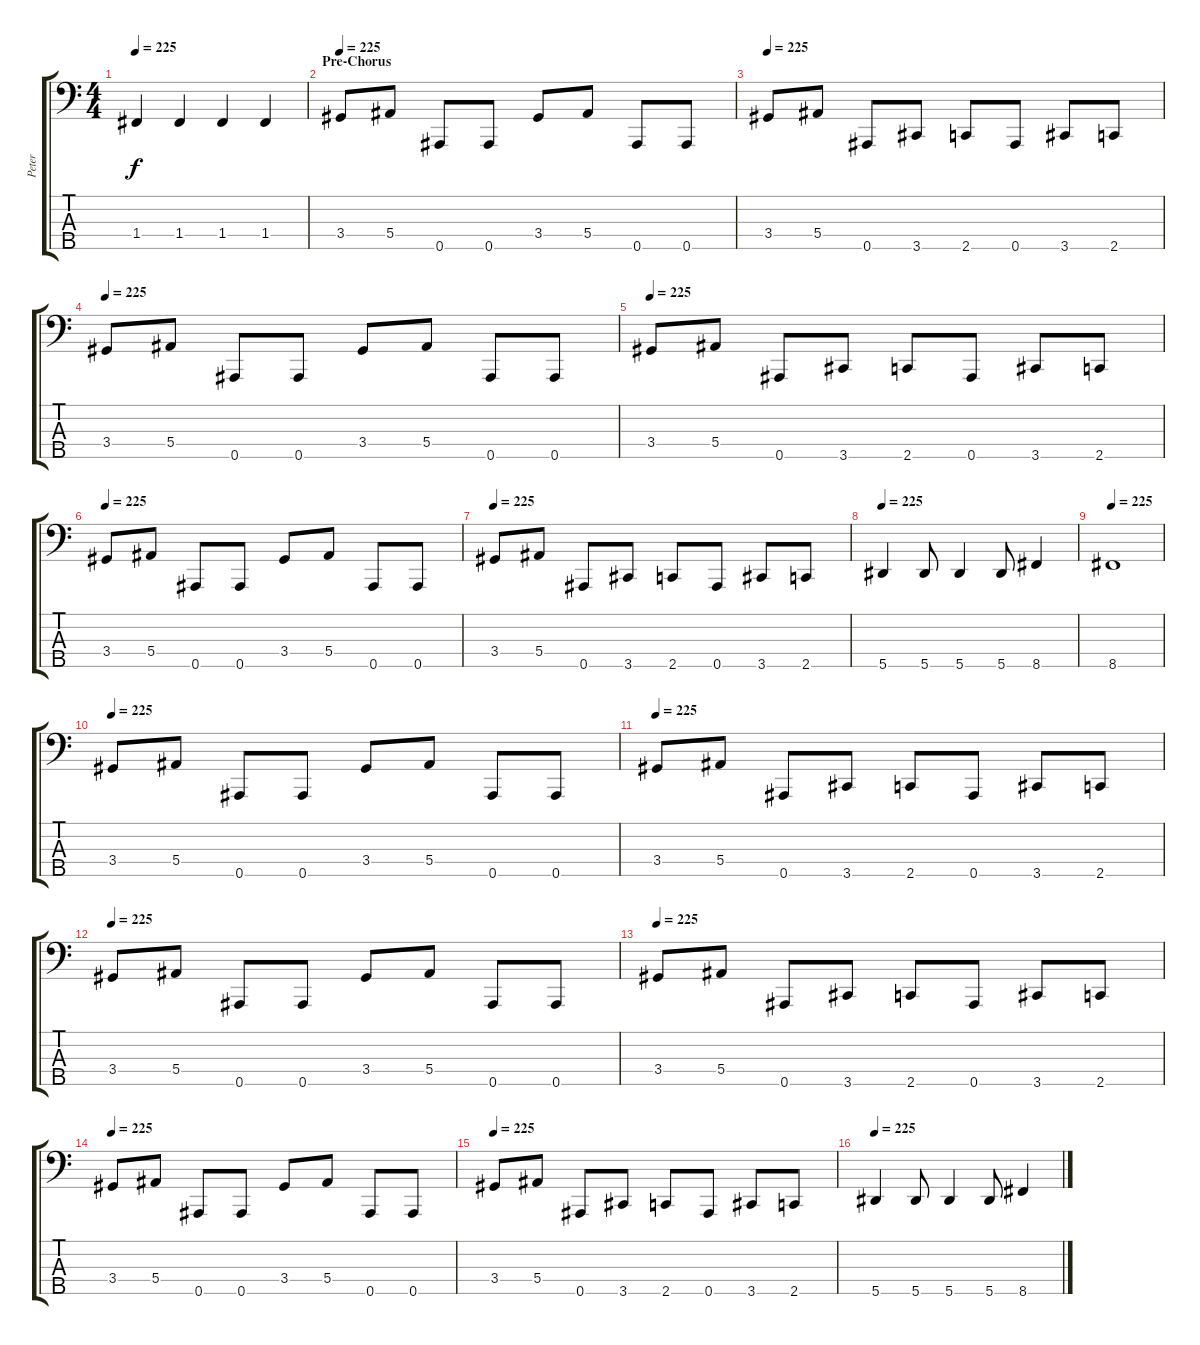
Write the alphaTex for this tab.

\track ("Peter" "Peter") {instrument electricbasspick}
\staff {score tabs}
\tuning (G2 Eb2 Bb1 F1 Bb0) {hide}
\ts (4 4)
\tempo 225
\clef f4
\ks c
1.4.4{dy f} 1.4.4 1.4.4 1.4.4 |
\section ("" "Pre-Chorus")
\tempo 225
3.4.8 5.4.8 0.5.8 0.5.8 3.4.8 5.4.8 0.5.8 0.5.8 |
\tempo 225
3.4.8 5.4.8 0.5.8 3.5.8 2.5.8 0.5.8 3.5.8 2.5.8 |
\tempo 225
3.4.8 5.4.8 0.5.8 0.5.8 3.4.8 5.4.8 0.5.8 0.5.8 |
\tempo 225
3.4.8 5.4.8 0.5.8 3.5.8 2.5.8 0.5.8 3.5.8 2.5.8 |
\tempo 225
3.4.8 5.4.8 0.5.8 0.5.8 3.4.8 5.4.8 0.5.8 0.5.8 |
\tempo 225
3.4.8 5.4.8 0.5.8 3.5.8 2.5.8 0.5.8 3.5.8 2.5.8 |
\tempo 225
5.5.4 5.5.8 5.5.4 5.5.8 8.5.4 |
\tempo 225
8.5.1 |
\tempo 225
3.4.8 5.4.8 0.5.8 0.5.8 3.4.8 5.4.8 0.5.8 0.5.8 |
\tempo 225
3.4.8 5.4.8 0.5.8 3.5.8 2.5.8 0.5.8 3.5.8 2.5.8 |
\tempo 225
3.4.8 5.4.8 0.5.8 0.5.8 3.4.8 5.4.8 0.5.8 0.5.8 |
\tempo 225
3.4.8 5.4.8 0.5.8 3.5.8 2.5.8 0.5.8 3.5.8 2.5.8 |
\tempo 225
3.4.8 5.4.8 0.5.8 0.5.8 3.4.8 5.4.8 0.5.8 0.5.8 |
\tempo 225
3.4.8 5.4.8 0.5.8 3.5.8 2.5.8 0.5.8 3.5.8 2.5.8 |
\tempo 225
5.5.4 5.5.8 5.5.4 5.5.8 8.5.4
